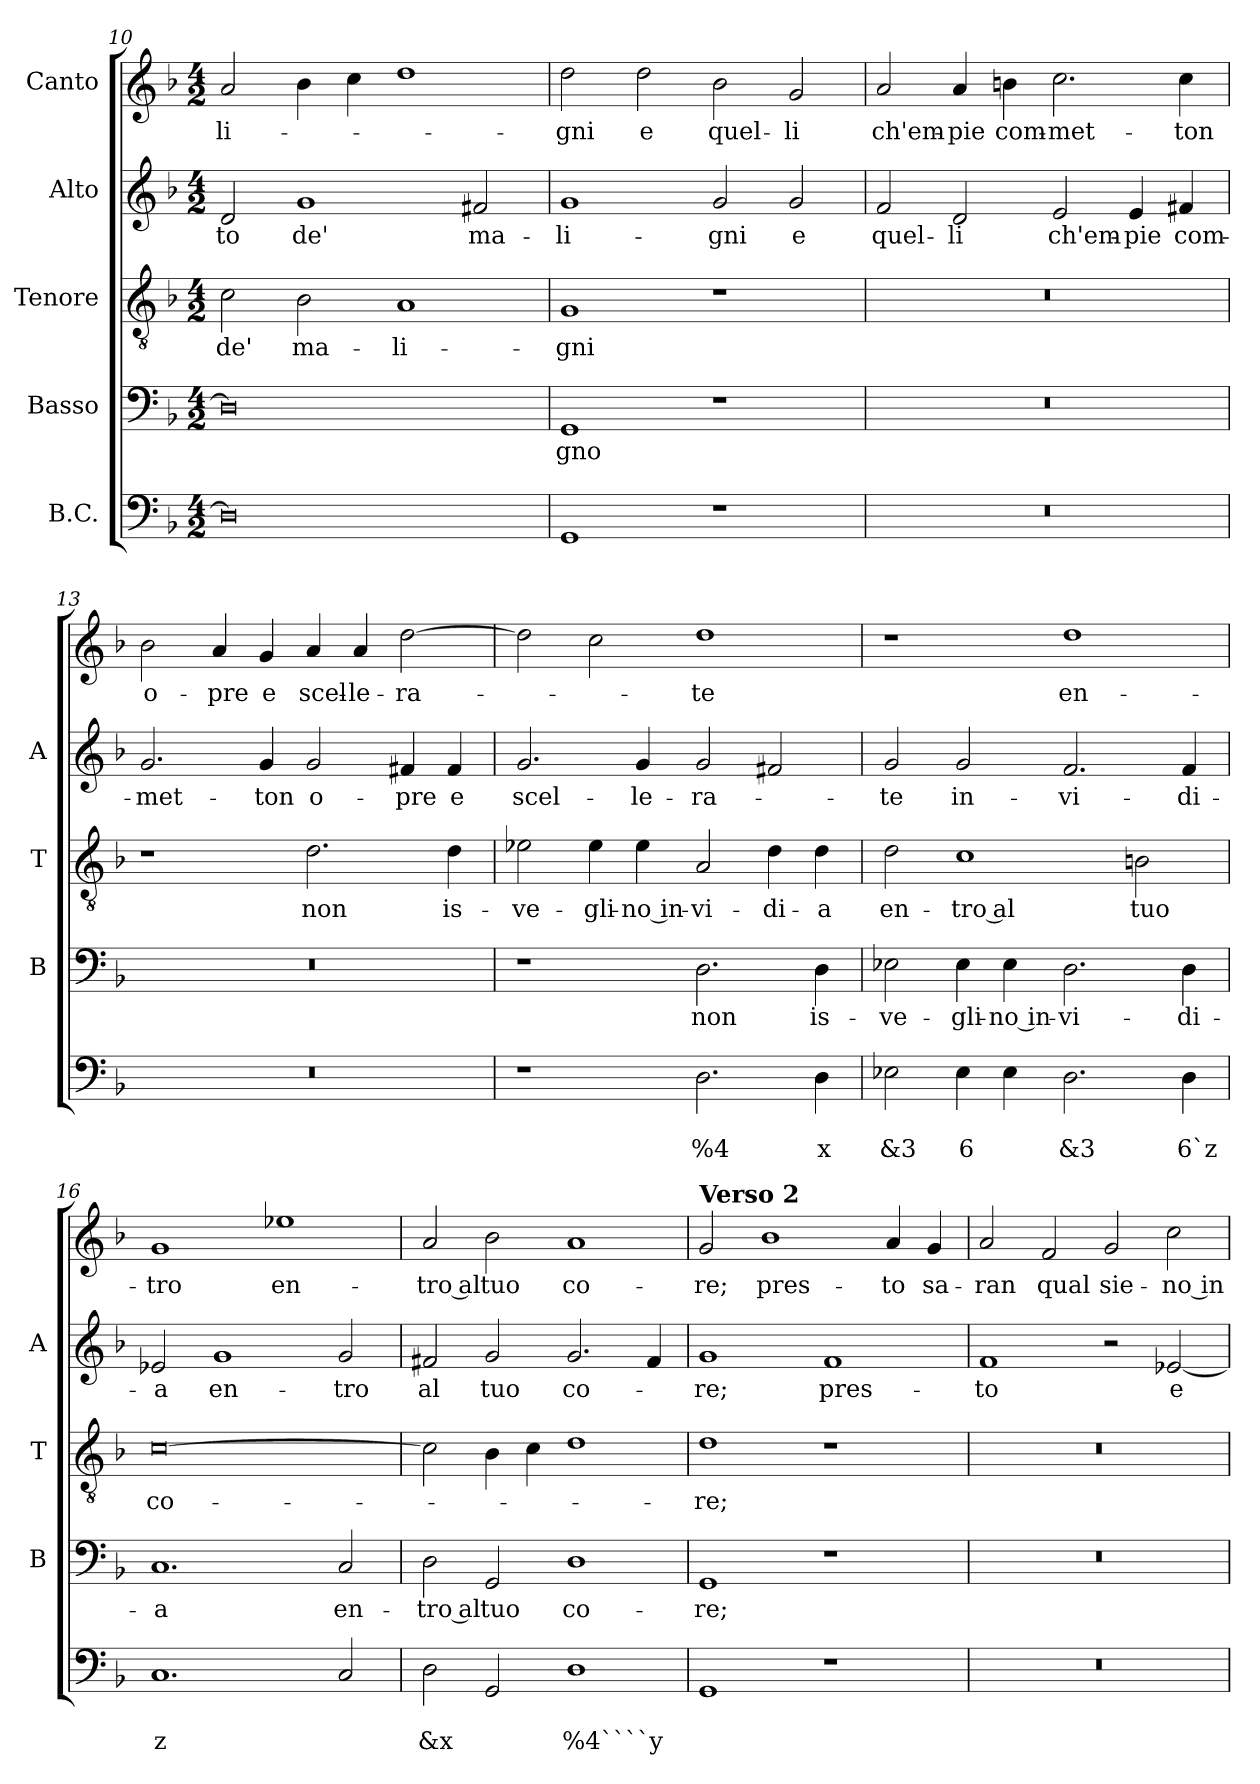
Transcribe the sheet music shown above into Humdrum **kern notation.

**kern	**text	**text	**kern	**text	**kern	**text	**kern	**text	**kern	**text
*part5	*part5	*part5	*part4	*part4	*part3	*part3	*part2	*part2	*part1	*part1
*staff5	*staff5	*staff5	*staff4	*staff4	*staff3	*staff3	*staff2	*staff2	*staff1	*staff1
*I"B.C.	*	*	*I"Basso	*	*I"Tenore	*	*I"Alto	*	*I"Canto	*
*	*	*	*I'B	*	*I'T	*	*I'A	*	*	*
*clefF4	*	*	*clefF4	*	*clefGv2	*	*clefG2	*	*clefG2	*
*k[b-]	*	*	*k[b-]	*	*k[b-]	*	*k[b-]	*	*k[b-]	*
*F:	*	*	*F:	*	*F:	*	*F:	*	*F:	*
*M4/2	*	*	*M4/2	*	*M4/2	*	*M4/2	*	*M4/2	*
=10	=10	=10	=10	=10	=10	=10	=10	=10	=10	=10
!	!	!	!	!	!	!LO:LY:b	!	!LO:LY:b	!	!LO:LY:b
0D]	.	.	0D]	.	2c\	de'	2d/	-to	2a/	-li-
!	!	!	!	!	!	!LO:LY:b	!	!LO:LY:b	!	!
.	.	.	.	.	2B-\	ma-	1g	de'	4b-\	.
.	.	.	.	.	.	.	.	.	4cc\	.
!	!	!	!	!	!	!LO:LY:b	!	!	!	!
.	.	.	.	.	1A	-li-	.	.	1dd	.
!	!	!	!	!	!	!	!	!LO:LY:b	!	!
.	.	.	.	.	.	.	2f#X/	ma-	.	.
=11	=11	=11	=11	=11	=11	=11	=11	=11	=11	=11
!	!	!	!	!LO:LY:b	!	!LO:LY:b	!	!LO:LY:b	!	!LO:LY:b
1GG	.	.	1GG	-gno	1G	-gni	1g	-li-	2dd\	-gni
!	!	!	!	!	!	!	!	!	!	!LO:LY:b
.	.	.	.	.	.	.	.	.	2dd\	e
!	!	!	!	!	!	!	!	!LO:LY:b	!	!LO:LY:b
1r	.	.	1r	.	1r	.	2g/	-gni	2b-\	quel-
!	!	!	!	!	!	!	!	!LO:LY:b	!	!LO:LY:b
.	.	.	.	.	.	.	2g/	e	2g/	-li
!!LO:PB:g=z
=12	=12	=12	=12	=12	=12	=12	=12	=12	=12	=12
!	!	!	!	!	!	!	!	!LO:LY:b	!	!LO:LY:b
0r	.	.	0r	.	0r	.	2f/	quel-	2a/	ch'em-
!	!	!	!	!	!	!	!	!LO:LY:b	!	!LO:LY:b
.	.	.	.	.	.	.	2d/	-li	4a/	-pie
!	!	!	!	!	!	!	!	!	!	!LO:LY:b
.	.	.	.	.	.	.	.	.	4bn\	com-
!	!	!	!	!	!	!	!	!LO:LY:b	!	!LO:LY:b
.	.	.	.	.	.	.	2e/	ch'em-	2.cc\	-met-
!	!	!	!	!	!	!	!	!LO:LY:b	!	!
.	.	.	.	.	.	.	4e/	-pie	.	.
!	!	!	!	!	!	!	!	!LO:LY:b	!	!LO:LY:b
.	.	.	.	.	.	.	4f#X/	com-	4cc\	-ton
=13	=13	=13	=13	=13	=13	=13	=13	=13	=13	=13
!	!	!	!	!	!	!	!	!LO:LY:b	!	!LO:LY:b
0r	.	.	0r	.	1r	.	2.g/	-met-	2b-\	o-
!	!	!	!	!	!	!	!	!	!	!LO:LY:b
.	.	.	.	.	.	.	.	.	4a/	-pre
!	!	!	!	!	!	!	!	!LO:LY:b	!	!LO:LY:b
.	.	.	.	.	.	.	4g/	-ton	4g/	e
!	!	!	!	!	!	!LO:LY:b	!	!LO:LY:b	!	!LO:LY:b
.	.	.	.	.	2.d\	non	2g/	o-	4a/	scel-
!	!	!	!	!	!	!	!	!	!	!LO:LY:b
.	.	.	.	.	.	.	.	.	4a/	-le-
!	!	!	!	!	!	!	!	!LO:LY:b	!	!LO:LY:b
.	.	.	.	.	.	.	4f#X/	-pre	[2dd\	-ra-
!	!	!	!	!	!	!LO:LY:b	!	!LO:LY:b	!	!
.	.	.	.	.	4d\	is-	4f#/	e	.	.
=14	=14	=14	=14	=14	=14	=14	=14	=14	=14	=14
!	!	!	!	!	!	!LO:LY:b	!	!LO:LY:b	!	!
1r	.	.	1r	.	2e-X\	-ve-	2.g/	scel-	2dd\]	.
!	!	!	!	!	!	!LO:LY:b	!	!	!	!
.	.	.	.	.	4e-\	-gli-	.	.	2cc\	.
!	!	!	!	!	!	!LO:LY:b	!	!LO:LY:b	!	!
.	.	.	.	.	4e-\	-no in-	4g/	-le-	.	.
!	!	!LO:LY:b	!	!LO:LY:b	!	!LO:LY:b	!	!LO:LY:b	!	!LO:LY:b
2.D\	.	%4	2.D\	non	2A/	-vi-	2g/	-ra-	1dd	-te
!	!	!	!	!	!	!LO:LY:b	!	!	!	!
.	.	.	.	.	4d\	-di-	2f#X/	.	.	.
!	!	!LO:LY:b	!	!LO:LY:b	!	!LO:LY:b	!	!	!	!
4D\	.	x	4D\	is-	4d\	-a	.	.	.	.
=15	=15	=15	=15	=15	=15	=15	=15	=15	=15	=15
!	!	!LO:LY:b	!	!LO:LY:b	!	!LO:LY:b	!	!LO:LY:b	!	!
2E-X\	.	&3	2E-X\	-ve-	2d\	en-	2g/	-te	1r	.
!	!	!LO:LY:b	!	!LO:LY:b	!	!LO:LY:b	!	!LO:LY:b	!	!
4E-\	.	6	4E-\	-gli-	1c	-tro al	2g/	in-	.	.
!	!	!	!	!LO:LY:b	!	!	!	!	!	!
4E-\	.	.	4E-\	-no in-	.	.	.	.	.	.
!	!	!LO:LY:b	!	!LO:LY:b	!	!	!	!LO:LY:b	!	!LO:LY:b
2.D\	.	&3	2.D\	-vi-	.	.	2.f/	-vi-	1dd	en-
!	!	!	!	!	!	!LO:LY:b	!	!	!	!
.	.	.	.	.	2Bn\	tuo	.	.	.	.
!	!	!LO:LY:b	!	!LO:LY:b	!	!	!	!LO:LY:b	!	!
4D\	.	6`z	4D\	-di-	.	.	4f/	-di-	.	.
=16	=16	=16	=16	=16	=16	=16	=16	=16	=16	=16
!	!	!LO:LY:b	!	!LO:LY:b	!	!LO:LY:b	!	!LO:LY:b	!	!LO:LY:b
1.C	.	z	1.C	-a	[0c	co-	2e-X/	-a	1g	-tro
!	!	!	!	!	!	!	!	!LO:LY:b	!	!
.	.	.	.	.	.	.	1g	en-	.	.
!	!	!	!	!	!	!	!	!	!	!LO:LY:b
.	.	.	.	.	.	.	.	.	1ee-X	en-
!	!	!	!	!LO:LY:b	!	!	!	!LO:LY:b	!	!
2C/	.	.	2C/	en-	.	.	2g/	-tro	.	.
!!LO:LB:g=z
=17	=17	=17	=17	=17	=17	=17	=17	=17	=17	=17
!	!	!LO:LY:b	!	!LO:LY:b	!	!	!	!LO:LY:b	!	!LO:LY:b
2D\	.	&x	2D\	-tro al	2c\]	.	2f#X/	al	2a/	-tro al
!	!	!	!	!LO:LY:b	!	!	!	!LO:LY:b	!	!LO:LY:b
2GG/	.	.	2GG/	tuo	4B-\	.	2g/	tuo	2b-\	tuo
.	.	.	.	.	4c\	.	.	.	.	.
!	!	!LO:LY:b	!	!LO:LY:b	!	!	!	!LO:LY:b	!	!LO:LY:b
1D	.	%4````y	1D	co-	1d	.	2.g/	co-	1a	co-
.	.	.	.	.	.	.	4f#/	.	.	.
=18	=18	=18	=18	=18	=18	=18	=18	=18	=18	=18
!	!	!	!	!	!	!	!	!	!LO:TX:a:B:t=Verso 2	!
!	!	!	!	!LO:LY:b	!	!LO:LY:b	!	!LO:LY:b	!	!LO:LY:b
1GG	.	.	1GG	-re;	1d	-re;	1g	-re;	2g/	-re;
!	!	!	!	!	!	!	!	!	!	!LO:LY:b
.	.	.	.	.	.	.	.	.	1b-	pres-
!	!	!	!	!	!	!	!	!LO:LY:b	!	!
1r	.	.	1r	.	1r	.	1f	pres-	.	.
!	!	!	!	!	!	!	!	!	!	!LO:LY:b
.	.	.	.	.	.	.	.	.	4a/	-to
!	!	!	!	!	!	!	!	!	!	!LO:LY:b
.	.	.	.	.	.	.	.	.	4g/	sa-
=19	=19	=19	=19	=19	=19	=19	=19	=19	=19	=19
!	!	!	!	!	!	!	!	!LO:LY:b	!	!LO:LY:b
0r	.	.	0r	.	0r	.	1f	-to	2a/	-ran
!	!	!	!	!	!	!	!	!	!	!LO:LY:b
.	.	.	.	.	.	.	.	.	2f/	qual
!	!	!	!	!	!	!	!	!	!	!LO:LY:b
.	.	.	.	.	.	.	2r	.	2g/	sie-
!	!	!	!	!	!	!	!	!LO:LY:b	!	!LO:LY:b
.	.	.	.	.	.	.	[2e-X/	e	2cc\	-no in-
=	=	=	=	=	=	=	=	=	=	=
*-	*-	*-	*-	*-	*-	*-	*-	*-	*-	*-
